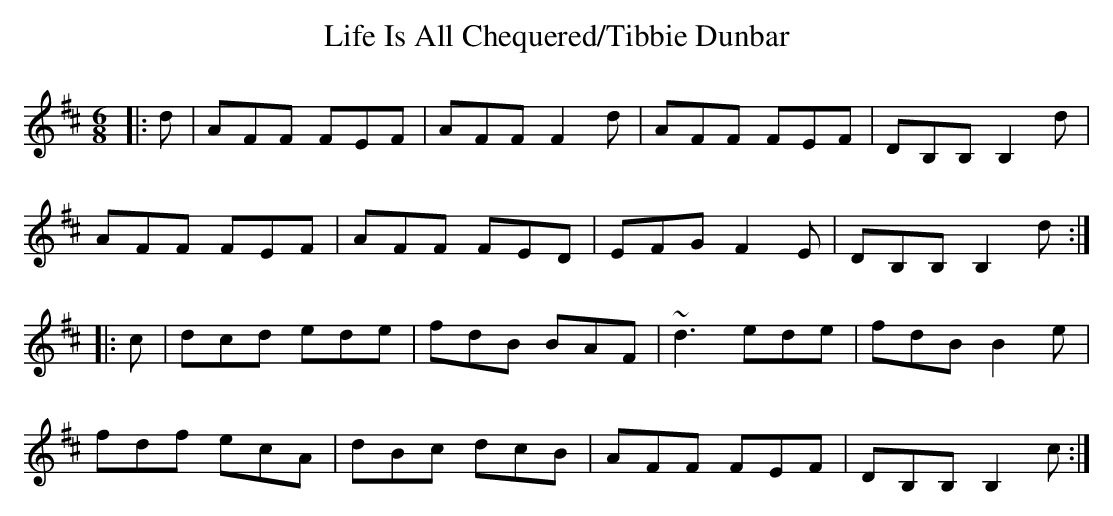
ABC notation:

X:1
T: Life Is All Chequered/Tibbie Dunbar
M: 6/8
L: 1/8
K: Dmaj
|: d | AFF FEF | AFF F2 d |  AFF FEF | DB,B, B,2 d |
AFF FEF | AFF FED |  EFG F2 E | DB,B, B,2 d :|
|: c | dcd ede|fdB BAF|~d3 ede|fdB B2 e|
fdf ecA|dBc dcB | AFF FEF | DB,B, B,2 c :|
